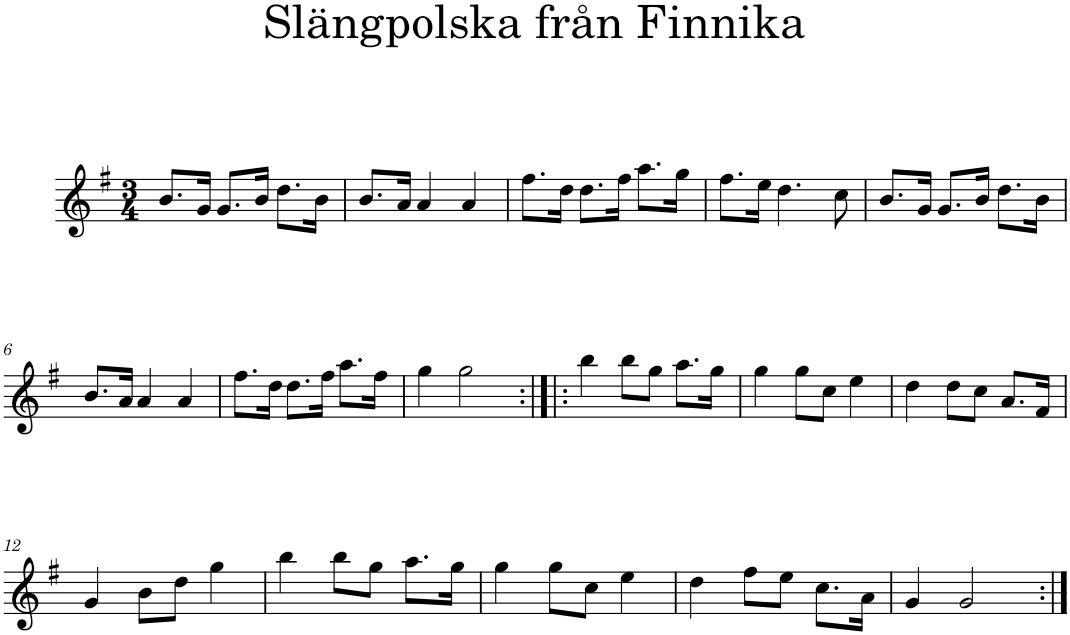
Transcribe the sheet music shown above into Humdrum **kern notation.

**kern
*part1
*staff1
*I"Piano
*I'Pno
*clefG2
*k[f#]
*G:
*M3/4
=1
8.b/L
16g/Jk
8.g/L
16b/Jk
8.dd\L
16b\Jk
=2
8.b/L
16a/Jk
4a/
4a/
=3
8.ff#\L
16dd\Jk
8.dd\L
16ff#\Jk
8.aa\L
16gg\Jk
=4
8.ff#\L
16ee\Jk
4.dd\
8cc\
=5
8.b/L
16g/Jk
8.g/L
16b/Jk
8.dd\L
16b\Jk
!!LO:LB:g=z
=6
8.b/L
16a/Jk
4a/
4a/
=7
8.ff#\L
16dd\Jk
8.dd\L
16ff#\Jk
8.aa\L
16ff#\Jk
=8
4gg\
2gg\
=9:|!|:
4bb\
8bb\L
8gg\J
8.aa\L
16gg\Jk
=10
4gg\
8gg\L
8cc\J
4ee\
=11
4dd\
8dd\L
8cc\J
8.a/L
16f#/Jk
!!LO:LB:g=z
=12
4g/
8b\L
8dd\J
4gg\
=13
4bb\
8bb\L
8gg\J
8.aa\L
16gg\Jk
=14
4gg\
8gg\L
8cc\J
4ee\
=15
4dd\
8ff#\L
8ee\J
8.cc\L
16a\Jk
=16
4g/
2g/
=:|!
*-
